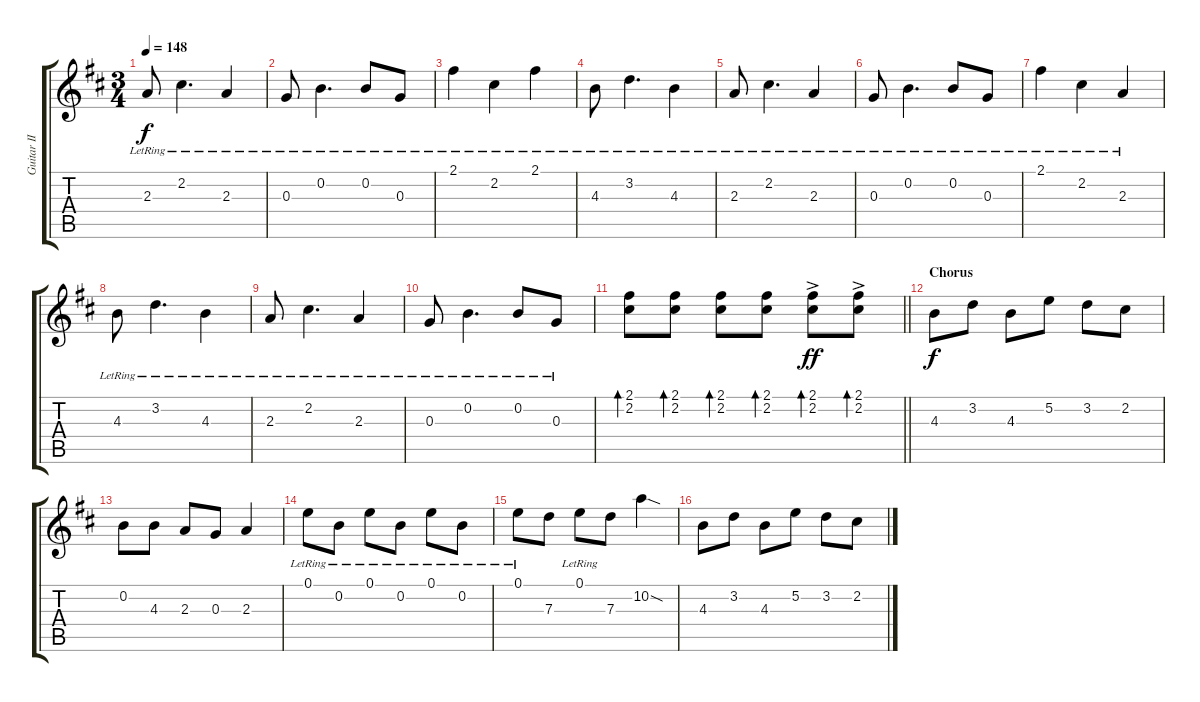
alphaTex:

\track ("Guitar II" "Guitar II") {instrument distortionguitar}
\staff {score tabs}
\tuning (E4 B3 G3 D3 A2 E2) {hide}
\ts (3 4)
\tempo 148
\clef g2
\ks bminor
2.3{lr}.8{dy f} 2.2{lr}.4{d} 2.3{lr}.4 |
0.3{lr}.8 0.2{lr}.4{d} 0.2{lr}.8 0.3{lr}.8 |
2.1{lr}.4 2.2{lr}.4 2.1{lr}.4 |
4.3{lr}.8 3.2{lr}.4{d} 4.3{lr}.4 |
2.3{lr}.8 2.2{lr}.4{d} 2.3{lr}.4 |
0.3{lr}.8 0.2{lr}.4{d} 0.2{lr}.8 0.3{lr}.8 |
2.1{lr}.4 2.2{lr}.4 2.3{lr}.4 |
4.3{lr}.8 3.2{lr}.4{d} 4.3{lr}.4 |
2.3{lr}.8 2.2{lr}.4{d} 2.3{lr}.4 |
0.3{lr}.8 0.2{lr}.4{d} 0.2{lr}.8 0.3{lr}.8 |
\barLineRight lightlight
(2.1 2.2).8{bd 60} (2.1 2.2).8{bd 60} (2.1 2.2).8{bd 60} (2.1 2.2).8{bd 60} (2.1{ac} 2.2{ac}).8{bd 60 dy ff} (2.1{ac} 2.2{ac}).8{bd 60} |
\section ("" "Chorus")
4.3.8{dy f} 3.2.8 4.3.8 5.2.8 3.2.8 2.2.8 |
0.2.8 4.3.8 2.3.8 0.3.8 2.3.4 |
0.1{lr}.8 0.2{lr}.8 0.1{lr}.8 0.2{lr}.8 0.1{lr}.8 0.2{lr}.8 |
0.1{lr}.8 7.3.8 0.1{lr}.8 7.3.8 10.2{sod}.4 |
4.3.8 3.2.8 4.3.8 5.2.8 3.2.8 2.2.8
